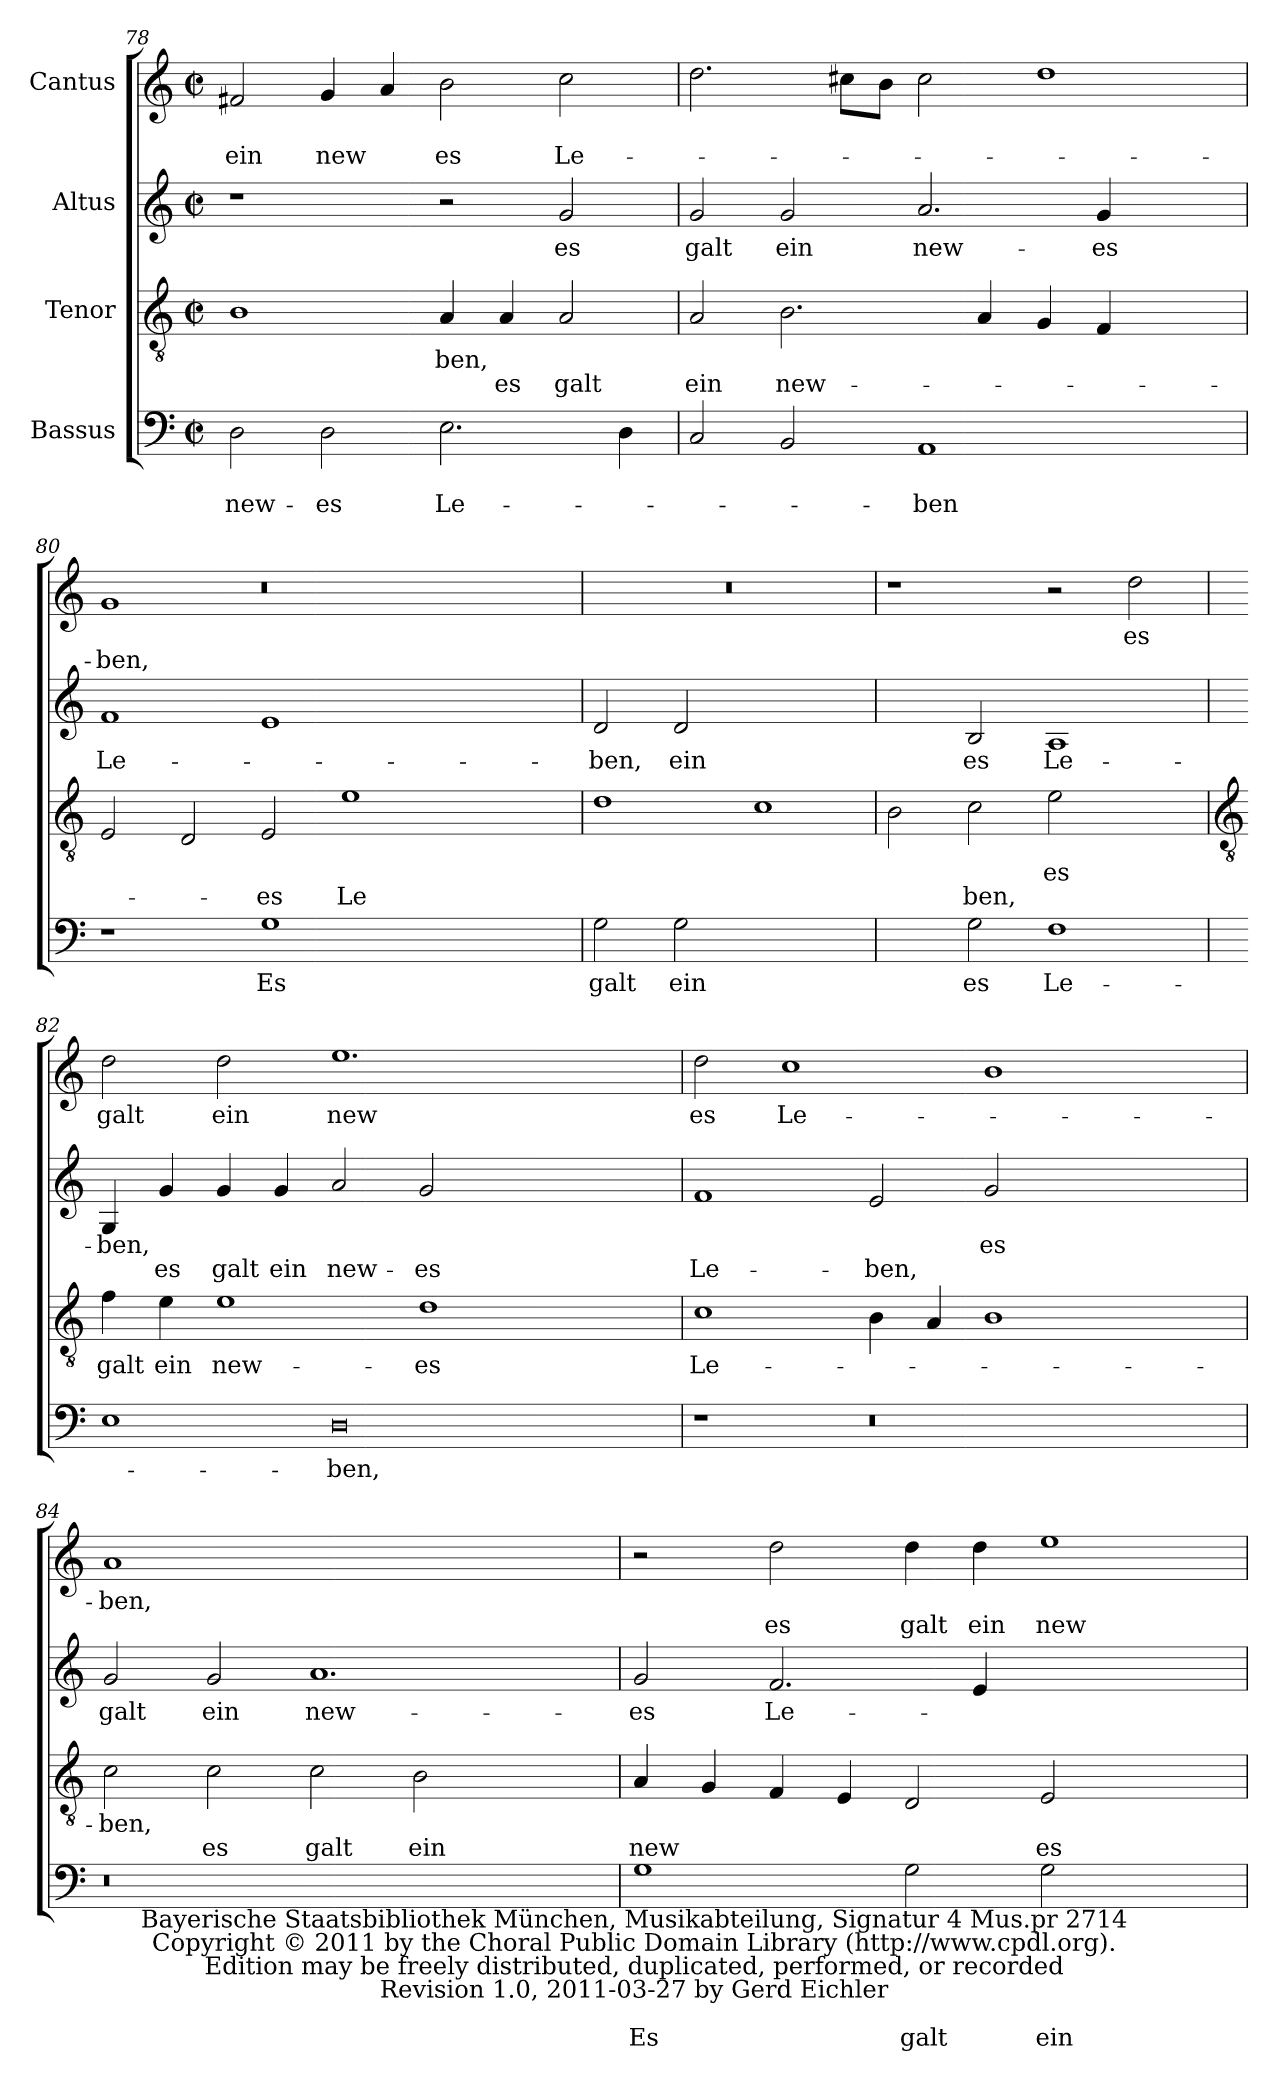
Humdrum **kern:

**kern	**text	**text	**kern	**text	**text	**kern	**text	**text	**kern	**text	**text
*part4	*part4	*part4	*part3	*part3	*part3	*part2	*part2	*part2	*part1	*part1	*part1
*staff4	*staff4	*staff4	*staff3	*staff3	*staff3	*staff2	*staff2	*staff2	*staff1	*staff1	*staff1
*I"Bassus	*	*	*I"Tenor	*	*	*I"Altus	*	*	*I"Cantus	*	*
*clefF4	*	*	*clefGv2	*	*	*clefG2	*	*	*clefG2	*	*
*k[]	*	*	*k[]	*	*	*k[]	*	*	*k[]	*	*
*C:	*	*	*C:	*	*	*C:	*	*	*C:	*	*
*M4/2	*	*	*M4/2	*	*	*M4/2	*	*	*M4/2	*	*
*met(c|)	*	*	*met(c|)	*	*	*met(c|)	*	*	*met(c|)	*	*
=78	=78	=78	=78	=78	=78	=78	=78	=78	=78	=78	=78
!	!	!LO:LY:b	!	!	!	!	!	!	!	!	!LO:LY:b
2D	.	new-	1B	.	.	1r	.	.	2f#X	.	ein
!	!	!LO:LY:b	!	!	!	!	!	!	!	!	!LO:LY:b
2D	.	-es	.	.	.	.	.	.	4g	.	new
!	!	!	!	!	!	!	!	!	!	!	!LO:LY:b
.	.	.	.	.	.	.	.	.	4a	.	-
!	!	!LO:LY:b	!	!LO:LY:b	!	!	!	!	!	!	!LO:LY:b
2.E	.	Le-	4A	-ben,	.	2r	.	.	2b	.	es
!	!	!	!	!	!LO:LY:b	!	!	!	!	!	!
.	.	.	4A	.	es	.	.	.	.	.	.
!	!	!	!	!	!LO:LY:b	!	!LO:LY:b	!	!	!	!LO:LY:b
.	.	.	2A	.	galt	2g	es	.	2cc	.	Le-
4D	.	.	.	.	.	.	.	.	.	.	.
=79	=79	=79	=79	=79	=79	=79	=79	=79	=79	=79	=79
!	!	!	!	!	!LO:LY:b	!	!LO:LY:b	!	!	!	!
2C	.	.	2A	.	ein	2g	galt	.	2.dd	.	.
!	!	!	!	!	!LO:LY:b	!	!LO:LY:b	!	!	!	!
2BB	.	.	2.B	.	new-	2g	ein	.	.	.	.
.	.	.	.	.	.	.	.	.	8cc#L	.	.
.	.	.	.	.	.	.	.	.	8bJ	.	.
!	!	!LO:LY:b	!	!	!	!	!LO:LY:b	!	!	!	!
1AA	.	-ben	.	.	.	2.a	new-	.	2cc#	.	.
.	.	.	4A	.	.	.	.	.	.	.	.
.	.	.	4G	.	.	.	.	.	1dd	.	.
!	!	!	!	!	!	!	!LO:LY:b	!	!	!	!
.	.	.	4F	.	.	4g	-es	.	.	.	.
2ryy	.	.	2ryy	.	.	2ryy	.	.	.	.	.
=80	=80	=80	=80	=80	=80	=80	=80	=80	=80	=80	=80
!	!	!	!	!	!	!	!LO:LY:b	!	!	!	!LO:LY:b
1r	.	.	2E	.	.	1f	Le-	.	1g	.	-ben,
.	.	.	2D	.	.	.	.	.	.	.	.
!	!LO:LY:b	!	!	!	!LO:LY:b	!	!	!	!	!	!
1G	Es	.	2E	.	-es	1e	.	.	0r	.	.
!	!	!	!	!	!LO:LY:b	!	!	!	!	!	!
.	.	.	1e	.	Le	.	.	.	.	.	.
1ryy	.	.	.	.	.	1ryy	.	.	.	.	.
.	.	.	2ryy	.	.	.	.	.	.	.	.
!!LO:LB:g=z
=81	=81	=81	=81	=81	=81	=81	=81	=81	=81	=81	=81
!	!LO:LY:b	!	!	!	!	!	!LO:LY:b	!	!	!	!
2G	galt	.	1d	.	.	2d	-ben,	.	0r	.	.
!	!LO:LY:b	!	!	!	!	!	!LO:LY:b	!	!	!	!
2G	ein	.	.	.	.	2d	ein	.	.	.	.
!	!LO:LY:b	!	!	!	!	!	!LO:LY:b	!	!	!	!
[1Ayy	new-	.	1c	.	.	[1cyy	new-	.	.	.	.
!!LO:LB:g=z
=82A	=82A	=82A	=82A	=82A	=82A	=82A	=82A	=82A	=82A	=82A	=82A
2Ayy]	.	.	2B	.	.	2cyy]	.	.	1r	.	.
!	!LO:LY:b	!	!	!	!LO:LY:b	!	!LO:LY:b	!	!	!	!
2G	-es	.	2c	.	ben,	2B	-es	.	.	.	.
!	!LO:LY:b	!	!	!LO:LY:b	!	!	!LO:LY:b	!	!	!	!
1F	Le-	.	2e	es	.	1A	Le-	.	2r	.	.
!	!	!	!	!	!	!	!	!	!	!LO:LY:b	!
.	.	.	2ryy	.	.	.	.	.	2dd	es	.
!!LO:LB:g=z
=82B	=82B	=82B	=82B	=82B	=82B	=82B	=82B	=82B	=82B	=82B	=82B
*	*	*	*clefGv2	*	*	*	*	*	*	*	*
!	!	!	!	!LO:LY:b	!	!	!LO:LY:b	!	!	!LO:LY:b	!
1E	.	.	4f	galt	.	4G	-ben,	.	2dd	galt	.
!	!	!	!	!LO:LY:b	!	!	!	!LO:LY:b	!	!	!
.	.	.	4e	ein	.	4g	.	es	.	.	.
!	!	!	!	!LO:LY:b	!	!	!	!LO:LY:b	!	!LO:LY:b	!
.	.	.	1e	new-	.	4g	.	galt	2dd	ein	.
!	!	!	!	!	!	!	!	!LO:LY:b	!	!	!
.	.	.	.	.	.	4g	.	ein	.	.	.
!	!LO:LY:b	!	!	!	!	!	!	!LO:LY:b	!	!LO:LY:b	!
0D	-ben,	.	.	.	.	2a	.	new-	1.ee	new	.
!	!	!	!	!LO:LY:b	!	!	!	!LO:LY:b	!	!	!
.	.	.	1d	-es	.	2g	.	-es	.	.	.
.	.	.	.	.	.	1ryy	.	.	.	.	.
.	.	.	2ryy	.	.	.	.	.	2ryy	.	.
=83A	=83A	=83A	=83A	=83A	=83A	=83A	=83A	=83A	=83A	=83A	=83A
!	!	!	!	!LO:LY:b	!	!	!	!LO:LY:b	!	!LO:LY:b	!
1r	.	.	1c	Le-	.	1f	.	Le-	2dd	es	.
!	!	!	!	!	!	!	!	!	!	!LO:LY:b	!
.	.	.	.	.	.	.	.	.	1cc	Le-	.
!	!	!	!	!	!	!	!	!LO:LY:b	!	!	!
0r	.	.	4B	.	.	2e	.	-ben,	.	.	.
.	.	.	4A	.	.	.	.	.	.	.	.
!	!	!	!	!	!	!	!LO:LY:b	!	!	!	!
.	.	.	1B	.	.	2g	es	.	1b	.	.
.	.	.	.	.	.	1ryy	.	.	.	.	.
.	.	.	2ryy	.	.	.	.	.	2ryy	.	.
=84A	=84A	=84A	=84A	=84A	=84A	=84A	=84A	=84A	=84A	=84A	=84A
!	!	!	!	!LO:LY:b	!	!	!LO:LY:b	!	!	!LO:LY:b	!
0r	.	.	2c	-ben,	.	2g	galt	.	1a	-ben,	.
!	!	!	!	!	!LO:LY:b	!	!LO:LY:b	!	!	!	!
.	.	.	2c	.	es	2g	ein	.	.	.	.
!	!	!	!	!	!LO:LY:b	!	!LO:LY:b	!	!	!	!
.	.	.	2c	.	galt	1.a	new-	.	1.ryy	.	.
!	!	!	!	!	!LO:LY:b	!	!	!	!	!	!
.	.	.	2B	.	ein	.	.	.	.	.	.
2ryy	.	.	2ryy	.	.	.	.	.	.	.	.
!!LO:LB:g=z
=85	=85	=85	=85	=85	=85	=85	=85	=85	=85	=85	=85
!LO:TX:b:cj:t=Bayerische Staatsbibliothek München, Musikabteilung, Signatur 4 Mus.pr 2714\nCopyright © 2011 by the Choral Public Domain Library (http&colon;//www.cpdl.org).\nEdition may be freely distributed, duplicated, performed, or recorded\nRevision 1.0, 2011-03-27 by Gerd Eichler	!	!	!	!	!	!	!	!	!	!	!
!	!	!LO:LY:b	!	!	!LO:LY:b	!	!LO:LY:b	!	!	!	!
*	*	*	*	*	*	*	*	*	*^	*	*
1G	.	Es	4A	.	new	2g	-es	.	2r	0ryy	.	.
.	.	.	4G	.	.	.	.	.	.	.	.	.
!	!	!	!	!	!	!	!LO:LY:b	!	!	!	!	!LO:LY:b
.	.	.	4F	.	.	2.f	Le-	.	2dd	.	.	es
.	.	.	4E	.	.	.	.	.	.	.	.	.
!	!	!LO:LY:b	!	!	!	!	!	!	!	!	!	!LO:LY:b
2G	.	galt	2D	.	.	.	.	.	4dd	.	.	galt
!	!	!	!	!	!	!	!	!	!	!	!	!LO:LY:b
.	.	.	.	.	.	4e	.	.	4dd	.	.	ein
!	!	!LO:LY:b	!	!	!LO:LY:b	!	!	!	!	!	!	!LO:LY:b
2G	.	ein	2E	.	es	1ryy	.	.	1ee	.	.	new
2ryy	.	.	2ryy	.	.	.	.	.	.	2ryy	.	.
*	*	*	*	*	*	*	*	*	*v	*v	*	*
=	=	=	=	=	=	=	=	=	=	=	=
*-	*-	*-	*-	*-	*-	*-	*-	*-	*-	*-	*-
